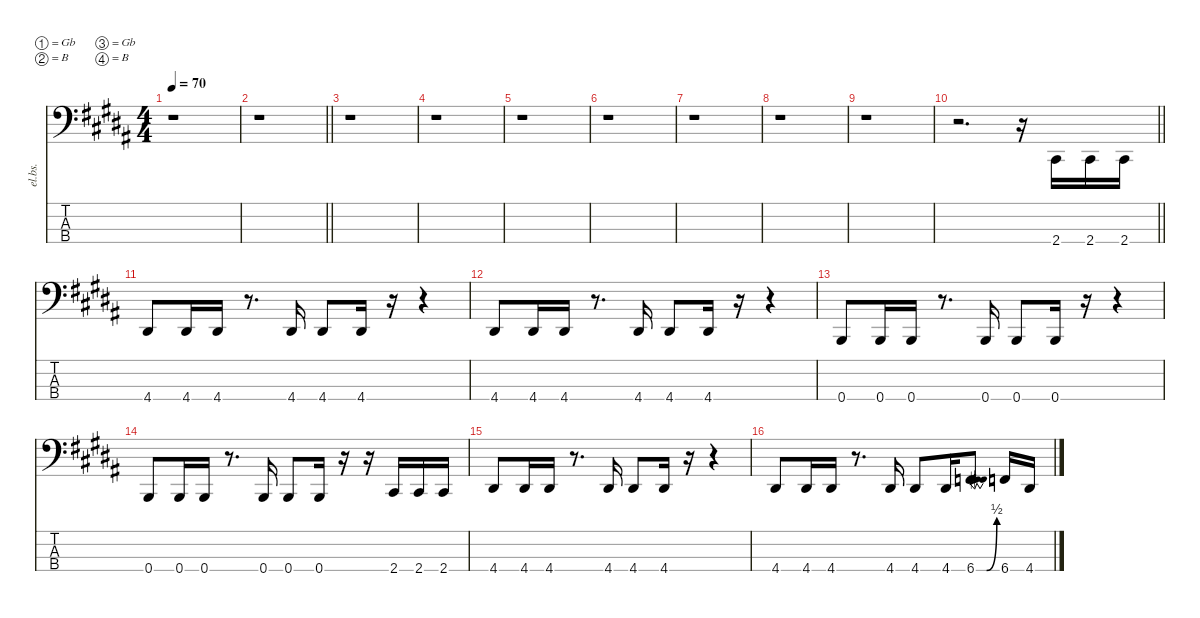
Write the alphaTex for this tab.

\defaultSystemsLayout 4
\hideDynamics
\bracketExtendMode nobrackets
\otherSystemsTrackNameOrientation horizontal
\track ("Bass" "el.bs.") {defaultSystemsLayout 4 instrument electricbasspick}
\staff {score tabs}
\tuning (Gb2 B1 Gb1 B0)
\ts (4 4)
\beaming (8 2 2 2 2)
\tempo 70
\clef f4
\ks b
r.1{dy f instrument electricbasspick beam Down} |
\barLineRight lightlight
r.1{beam Down} |
r.1{beam Down} |
r.1{beam Down} |
r.1{beam Down} |
r.1{beam Down} |
r.1{beam Down} |
r.1{beam Down} |
r.1{beam Down} |
\barLineRight lightlight
r.2{d beam Down} r.16{beam Down} 2.4{acc #}.16{beam Up} 2.4{acc #}.16{beam Up} 2.4{acc #}.16{beam Up} |
4.4{acc #}.8{beam Up} 4.4{acc #}.16{beam Up} 4.4{acc #}.16{beam Up} r.8{d beam Up} 4.4{acc #}.16{beam Up} 4.4{acc #}.8{beam Up} 4.4{acc #}.16{beam Up} r.16{beam Up} r.4{beam Up} |
4.4{acc #}.8{beam Up} 4.4{acc #}.16{beam Up} 4.4{acc #}.16{beam Up} r.8{d beam Up} 4.4{acc #}.16{beam Up} 4.4{acc #}.8{beam Up} 4.4{acc #}.16{beam Up} r.16{beam Up} r.4{beam Up} |
0.4{acc forcenatural}.8{beam Up} 0.4{acc forcenatural}.16{beam Up} 0.4{acc forcenatural}.16{beam Up} r.8{d beam Up} 0.4{acc forcenatural}.16{beam Up} 0.4{acc forcenatural}.8{beam Up} 0.4{acc forcenatural}.16{beam Up} r.16{beam Up} r.4{beam Up} |
0.4{acc forcenatural}.8{beam Up} 0.4{acc forcenatural}.16{beam Up} 0.4{acc forcenatural}.16{beam Up} r.8{d beam Up} 0.4{acc forcenatural}.16{beam Up} 0.4{acc forcenatural}.8{beam Up} 0.4{acc forcenatural}.16{beam Up} r.16{beam Up} r.16{beam Up} 2.4{acc #}.16{beam Up} 2.4{acc #}.16{beam Up} 2.4{acc #}.16{beam Up} |
4.4{acc #}.8{beam Up} 4.4{acc #}.16{beam Up} 4.4{acc #}.16{beam Up} r.8{d beam Up} 4.4{acc #}.16{beam Up} 4.4{acc #}.8{beam Up} 4.4{acc #}.16{beam Up} r.16{beam Up} r.4{beam Up} |
4.4{acc #}.8{beam Up} 4.4{acc #}.16{beam Up} 4.4{acc #}.16{beam Up} r.8{d beam Up} 4.4{acc #}.16{beam Up} 4.4{acc #}.8{beam Up} 4.4{acc #}.16{beam Up} 6.4{be (bendrelease 0 0 30 2 45 2 15 0) acc forcenatural}.8{d beam Up} 6.4{acc forcenatural}.16{beam Up} 4.4{acc #}.16{beam Up}
